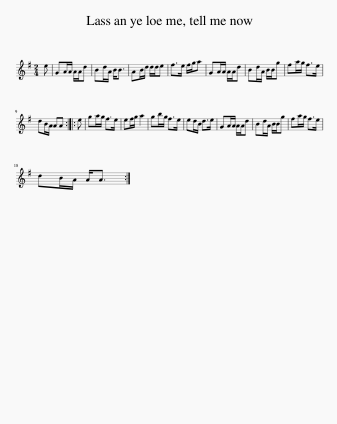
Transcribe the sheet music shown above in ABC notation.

X:1
L:1/8
M:2/4
I:linebreak $
K:G
V:1 treble
V:1
 e | GA/A/ A/A/d | Bd/A/ B<B | AB/d/ d/d/e | f>e f/g/a | %5
 GA/A/ A/A/d | Bd/A/ B/B/g | fa/g/ f>e |$ dB/A/ AA :: e | %10
 ga/g/ f>e | ef/g/ a2 | gb/g/ f>e | ed/B/ d>e | GA/A/ A/A/d | %15
 Bd/A/ B/B/g | fa/g/ f>e |$ dB/A/ A<A :| %18
